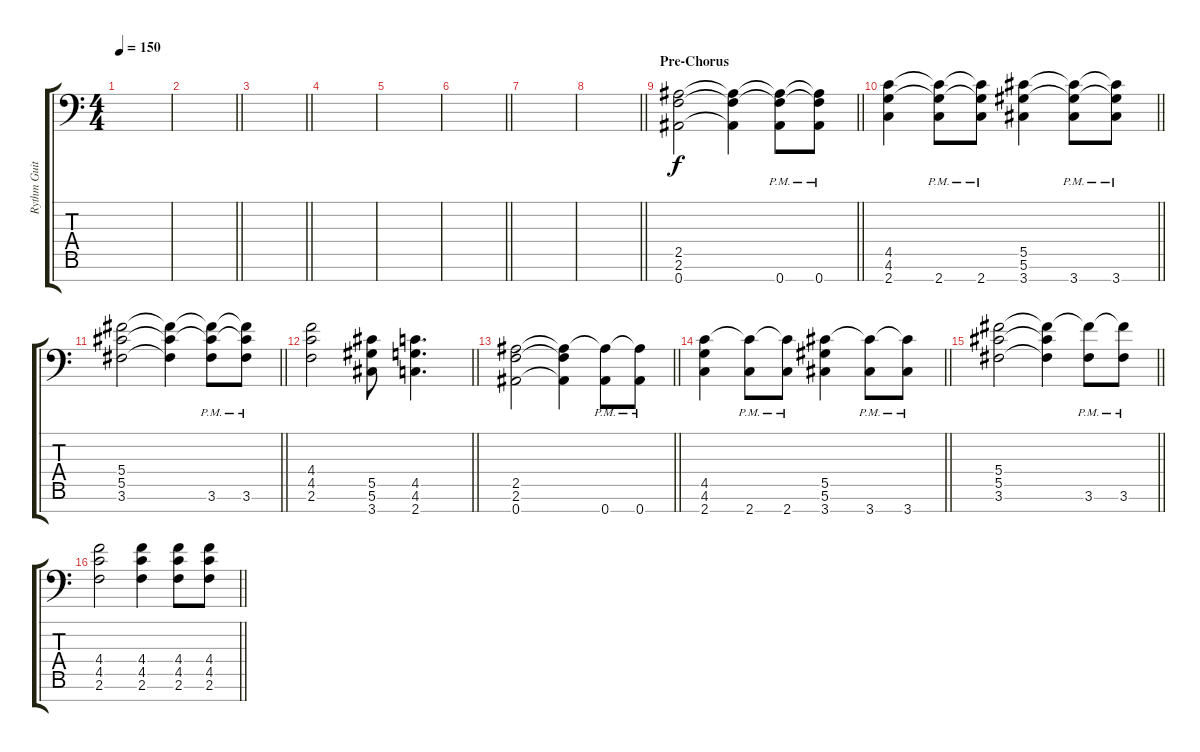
\track ("Rythm Guitar1" "Rythm Guit") {instrument distortionguitar}
\staff {score tabs}
\tuning (Eb4 Bb3 Gb3 Db3 Ab2 Eb2 Bb1) {hide}
\ts (4 4)
\tempo 150
\clef f4
\ks c
|
\barLineRight lightlight
|
\section ("" "")
\barLineRight lightlight
|
\section ("" "")
|
|
\barLineRight lightlight
|
|
\barLineRight lightlight
|
\section ("" "Pre-Chorus")
\barLineRight lightlight
(2.5 2.6 0.7).2{volume 13} (2.5{t} 2.6{t} 0.7{t}).4 (2.5{t} 2.6{t} 0.7{pm}).8 (2.5{t} 2.6{t} 0.7{pm}).8 |
\barLineRight lightlight
(4.5 4.6 2.7).4 (4.5{t} 4.6{t} 2.7{pm}).8 (4.5{t} 4.6{t} 2.7{pm}).8 (5.5 5.6 3.7).4 (5.5{t} 5.6{t} 3.7{pm}).8 (5.5{t} 5.6{t} 3.7{pm}).8 |
\barLineRight lightlight
(5.4 5.5 3.6).2 (5.4{t} 5.5{t} 3.6{t}).4 (5.4{t} 5.5{t} 3.6{pm}).8 (5.4{t} 5.5{t} 3.6{pm}).8 |
\barLineRight lightlight
(4.4 4.5 2.6).2 (5.5 5.6 3.7).8 (4.5 4.6 2.7).4{d} |
\barLineRight lightlight
(2.5 2.6 0.7).2 (2.5{t} 2.6{t} 0.7{t}).4 (2.5{t} 0.7{pm}).8 (2.5{t} 0.7{pm}).8 |
\barLineRight lightlight
(4.5 4.6 2.7).4 (4.5{t} 2.7{pm}).8 (4.5{t} 2.7{pm}).8 (5.5 5.6 3.7).4 (5.5{t} 3.7{pm}).8 (5.5{t} 3.7{pm}).8 |
\barLineRight lightlight
(5.4 5.5 3.6).2 (5.4{t} 5.5{t} 3.6{t}).4 (5.4{t} 3.6{pm}).8 (5.4{t} 3.6{pm}).8 |
\barLineRight lightlight
(4.4 4.5 2.6).2 (4.4 4.5 2.6).4 (4.4 4.5 2.6).8 (4.4 4.5 2.6).8
